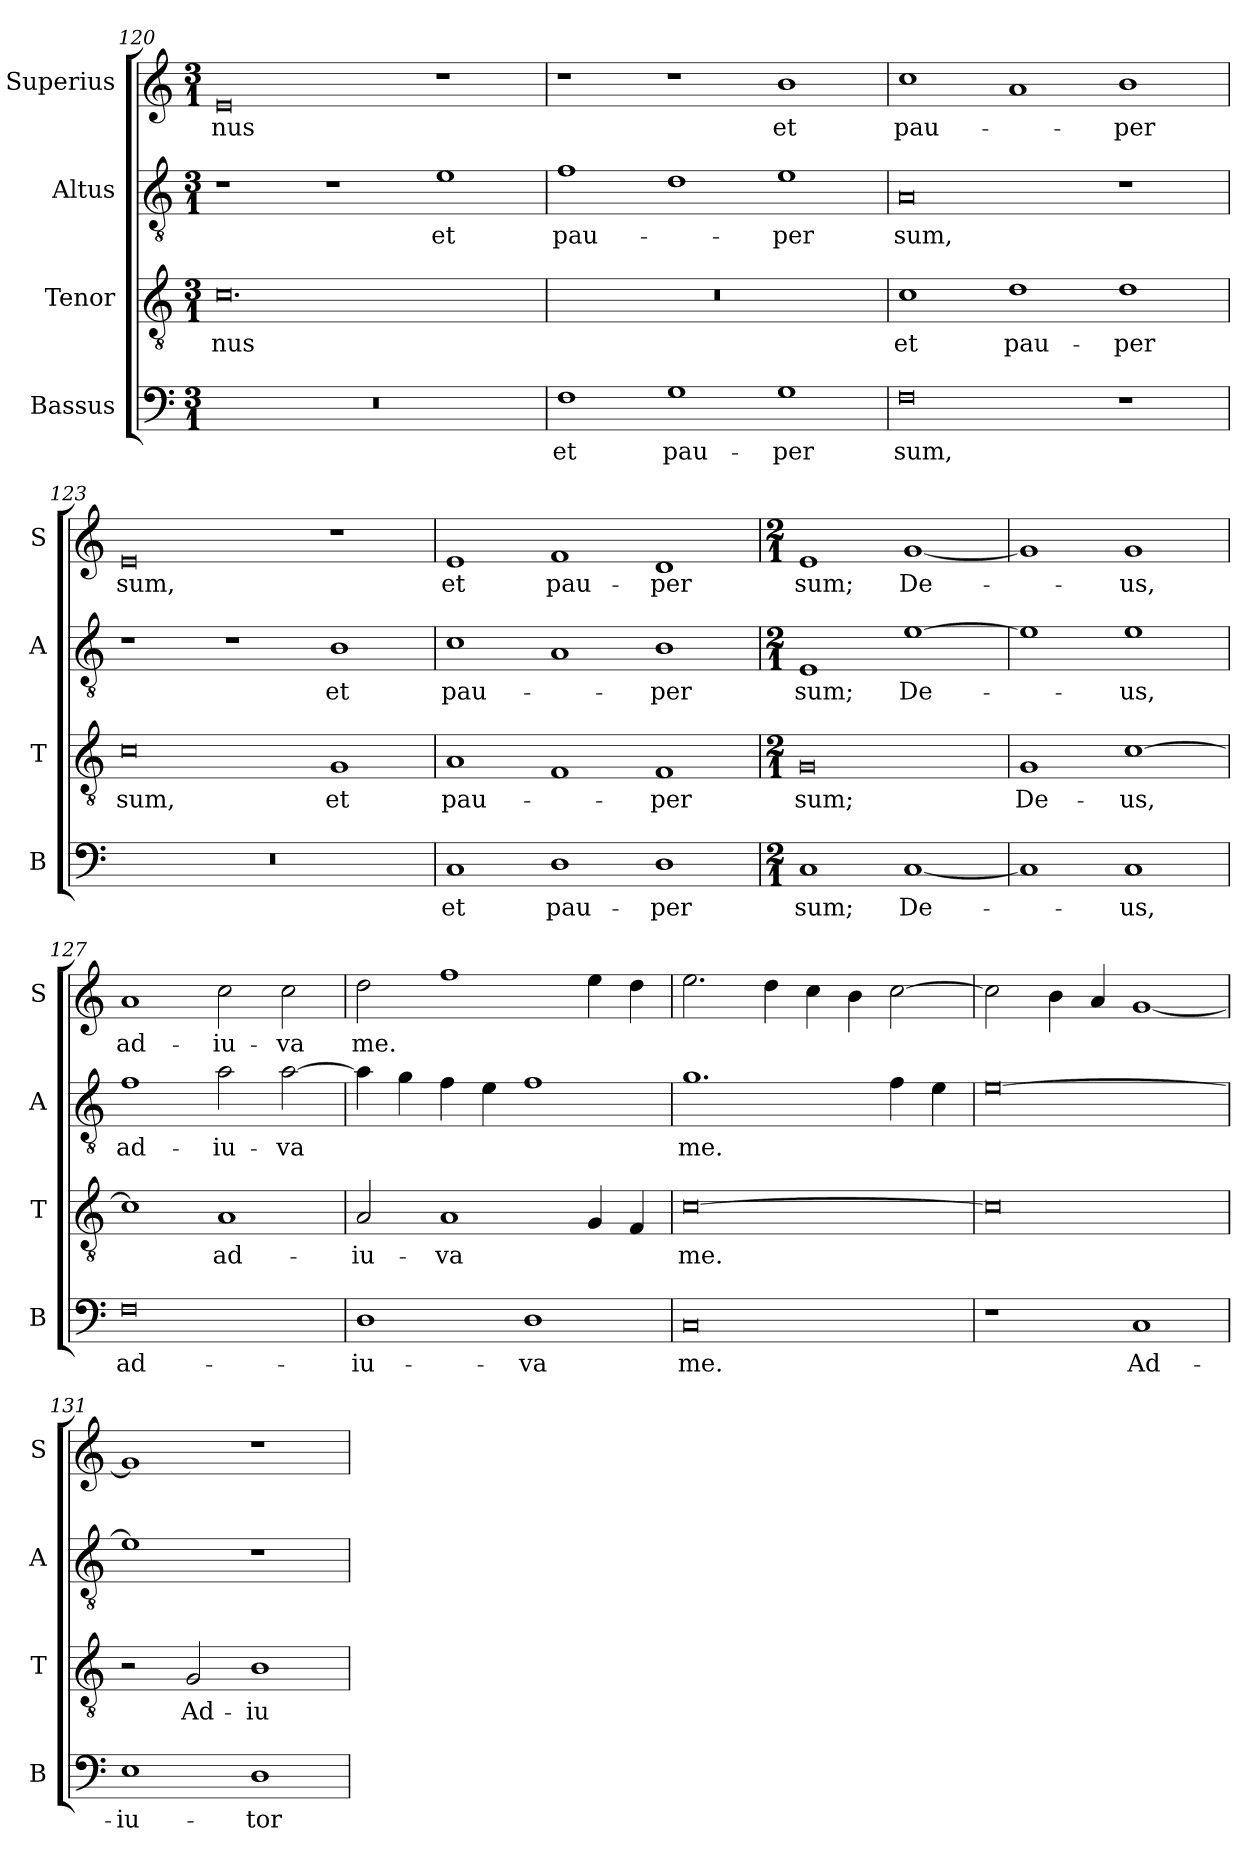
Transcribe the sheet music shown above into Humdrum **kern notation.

**kern	**text	**kern	**text	**kern	**text	**kern	**text
*part4	*part4	*part3	*part3	*part2	*part2	*part1	*part1
*staff4	*staff4	*staff3	*staff3	*staff2	*staff2	*staff1	*staff1
*I"Bassus	*	*I"Tenor	*	*I"Altus	*	*I"Superius	*
*I'B	*	*I'T	*	*I'A	*	*I'S	*
*clefF4	*	*clefGv2	*	*clefGv2	*	*clefG2	*
*k[]	*	*k[]	*	*k[]	*	*k[]	*
*M3/1	*	*M3/1	*	*M3/1	*	*M3/1	*
=120	=120	=120	=120	=120	=120	=120	=120
1%3r	.	0.c	-nus	1r	.	0e	-nus
.	.	.	.	1r	.	.	.
.	.	.	.	1e	et	1r	.
=121	=121	=121	=121	=121	=121	=121	=121
1F	et	1%3r	.	1f	pau-	1r	.
1G	pau-	.	.	1d	.	1r	.
1G	-per	.	.	1e	-per	1b	et
=122	=122	=122	=122	=122	=122	=122	=122
0F	sum,	1c	et	0A	sum,	1cc	pau-
.	.	1d	pau-	.	.	1a	.
1r	.	1d	-per	1r	.	1b	-per
=123	=123	=123	=123	=123	=123	=123	=123
1%3r	.	0c	sum,	1r	.	0e	sum,
.	.	.	.	1r	.	.	.
.	.	1G	et	1B	et	1r	.
=124	=124	=124	=124	=124	=124	=124	=124
1C	et	1A	pau-	1c	pau-	1e	et
1D	pau-	1F	.	1A	.	1f	pau-
1D	-per	1F	-per	1B	-per	1d	-per
=125	=125	=125	=125	=125	=125	=125	=125
*M2/1	*	*M2/1	*	*M2/1	*	*M2/1	*
1C	sum;	0G	sum;	1E	sum;	1e	sum;
[1C	De-	.	.	[1e	De-	[1g	De-
=126	=126	=126	=126	=126	=126	=126	=126
1C]	.	1G	De-	1e]	.	1g]	.
1C	-us,	[1c	-us,	1e	-us,	1g	-us,
=127	=127	=127	=127	=127	=127	=127	=127
0F	ad-	1c]	.	1f	ad-	1a	ad-
.	.	1A	ad-	2a	-iu-	2cc	-iu-
.	.	.	.	[2a	-va	2cc	-va
=128	=128	=128	=128	=128	=128	=128	=128
1D	-iu-	2A	-iu-	4a]	.	2dd	me.
.	.	.	.	4g	.	.	.
.	.	1A	-va	4f	.	1ff	.
.	.	.	.	4e	.	.	.
1D	-va	.	.	1f	.	.	.
.	.	4G	.	.	.	4ee	.
.	.	4F	.	.	.	4dd	.
=129	=129	=129	=129	=129	=129	=129	=129
0C	me.	[0c	me.	1.g	me.	2.ee	.
.	.	.	.	.	.	4dd	.
.	.	.	.	.	.	4cc	.
.	.	.	.	.	.	4b	.
.	.	.	.	4f	.	[2cc	.
.	.	.	.	4e	.	.	.
=130	=130	=130	=130	=130	=130	=130	=130
1r	.	0c]	.	[0e	.	2cc]	.
.	.	.	.	.	.	4b	.
.	.	.	.	.	.	4a	.
1C	Ad-	.	.	.	.	[1g	.
=131	=131	=131	=131	=131	=131	=131	=131
1E	-iu-	2r	.	1e]	.	1g]	.
.	.	2G	Ad-	.	.	.	.
1D	-tor	1B	-iu-	1r	.	1r	.
=	=	=	=	=	=	=	=
*-	*-	*-	*-	*-	*-	*-	*-
